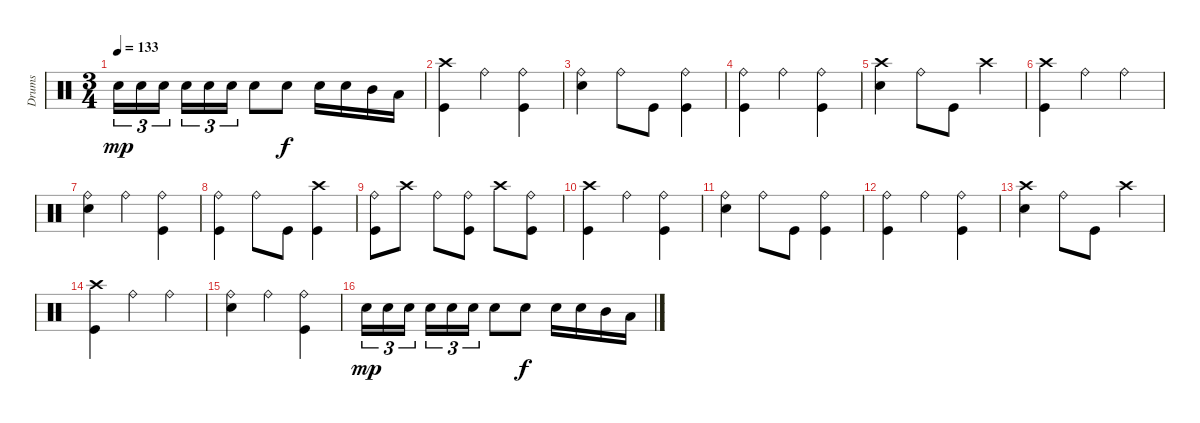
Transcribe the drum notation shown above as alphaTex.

\track ("Drums" "Drums") {instrument percussion}
\staff {score}
\articulation defaults
\ts (3 4)
\tempo 133
\clef neutral
\ks c "Snare (hit) 2".16{tu (3 2) dy mp} "Snare (hit) 2".16{tu (3 2)} "Snare (hit) 2".16{tu (3 2) beam splitsecondary} "Snare (hit) 2".16{tu (3 2)} "Snare (hit) 2".16{tu (3 2)} "Snare (hit) 2".16{tu (3 2)} "Snare (hit) 2".8 "Snare (hit) 2".8{dy f} "Snare (hit) 2".16 "Snare (hit) 2".16 "Mid Tom (hit)".16 "Low Tom (hit)".16
|
("Crash high (hit)" "Kick (hit)").4 "Ride (bell)".4 ("Ride (bell)" "Kick (hit)").4 |
("Ride (bell)" "Snare (hit) 2").4 "Ride (bell)".8 "Kick (hit)".8 ("Ride (bell)" "Kick (hit)").4 |
("Ride (bell)" "Kick (hit)").4 "Ride (bell)".4 ("Ride (bell)" "Kick (hit)").4 |
("Crash high (hit)" "Snare (hit) 2").4 "Ride (bell)".8 "Kick (hit)".8 "Crash high (hit)".4 |
("Crash high (hit)" "Kick (hit)").4 "Ride (bell)".4 "Ride (bell)".4 |
("Ride (bell)" "Snare (hit) 2").4 "Ride (bell)".4 ("Ride (bell)" "Kick (hit)").4 |
("Ride (bell)" "Kick (hit)").4 "Ride (bell)".8 "Kick (hit)".8 ("Crash high (hit)" "Kick (hit)").4 |
("Ride (bell)" "Kick (hit)").8 "Crash high (hit)".8 "Ride (bell)".8 ("Ride (bell)" "Kick (hit)").8 "Crash high (hit)".8 ("Ride (bell)" "Kick (hit)").8 |
("Crash high (hit)" "Kick (hit)").4 "Ride (bell)".4 ("Ride (bell)" "Kick (hit)").4 |
("Ride (bell)" "Snare (hit) 2").4 "Ride (bell)".8 "Kick (hit)".8 ("Ride (bell)" "Kick (hit)").4 |
("Ride (bell)" "Kick (hit)").4 "Ride (bell)".4 ("Ride (bell)" "Kick (hit)").4 |
("Crash high (hit)" "Snare (hit) 2").4 "Ride (bell)".8 "Kick (hit)".8 "Crash high (hit)".4 |
("Crash high (hit)" "Kick (hit)").4 "Ride (bell)".4 "Ride (bell)".4 |
("Ride (bell)" "Snare (hit) 2").4 "Ride (bell)".4 ("Ride (bell)" "Kick (hit)").4 |
"Snare (hit) 2".16{tu (3 2) dy mp} "Snare (hit) 2".16{tu (3 2)} "Snare (hit) 2".16{tu (3 2) beam splitsecondary} "Snare (hit) 2".16{tu (3 2)} "Snare (hit) 2".16{tu (3 2)} "Snare (hit) 2".16{tu (3 2)} "Snare (hit) 2".8 "Snare (hit) 2".8{dy f} "Snare (hit) 2".16 "Snare (hit) 2".16 "Mid Tom (hit)".16 "Low Tom (hit)".16
